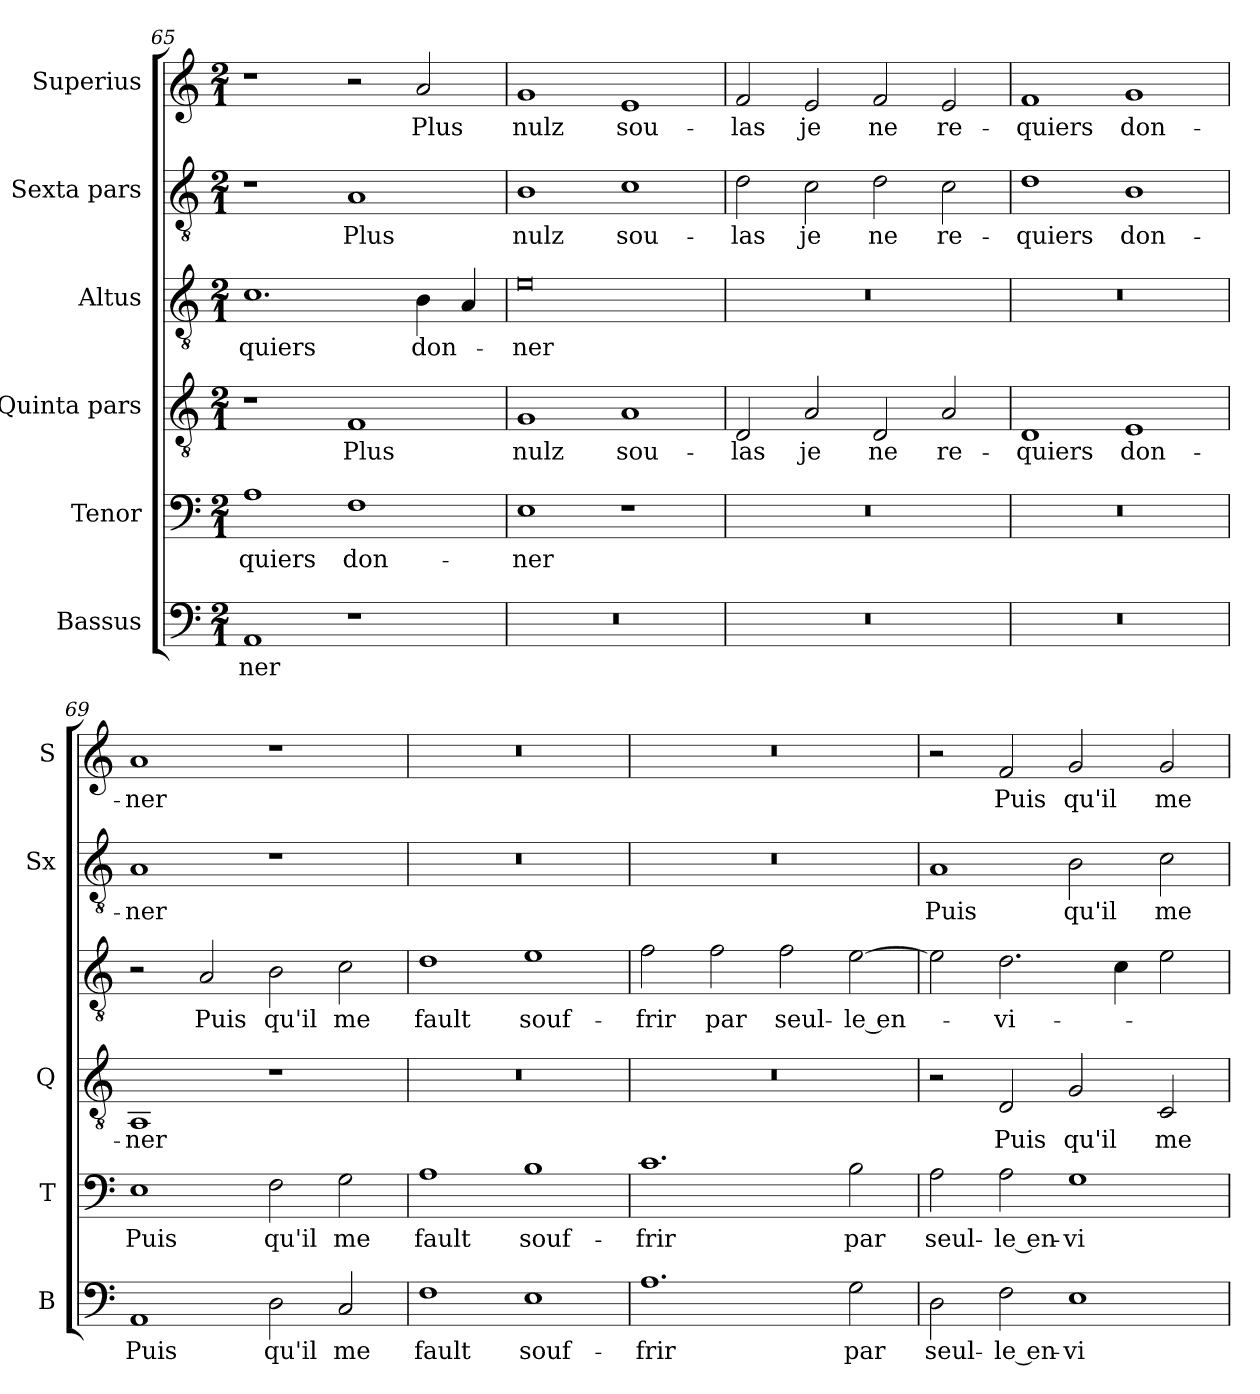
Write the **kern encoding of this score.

**kern	**text	**kern	**text	**kern	**text	**kern	**text	**kern	**text	**kern	**text
*part6	*part6	*part5	*part5	*part4	*part4	*part3	*part3	*part2	*part2	*part1	*part1
*staff6	*staff6	*staff5	*staff5	*staff4	*staff4	*staff3	*staff3	*staff2	*staff2	*staff1	*staff1
*I"Bassus	*	*I"Tenor	*	*I"Quinta pars	*	*I"Altus	*	*I"Sexta pars	*	*I"Superius	*
*I'B	*	*I'T	*	*I'Q	*	*	*	*I'Sx	*	*I'S	*
*clefF4	*	*clefF4	*	*clefGv2	*	*clefGv2	*	*clefGv2	*	*clefG2	*
*k[]	*	*k[]	*	*k[]	*	*k[]	*	*k[]	*	*k[]	*
*M2/1	*	*M2/1	*	*M2/1	*	*M2/1	*	*M2/1	*	*M2/1	*
=65	=65	=65	=65	=65	=65	=65	=65	=65	=65	=65	=65
1AA	-ner	1A	-quiers	1r	.	1.c	-quiers	1r	.	1r	.
1r	.	1F	don-	1F	Plus	.	.	1A	Plus	2r	.
.	.	.	.	.	.	4B\	don-	.	.	2a/	Plus
.	.	.	.	.	.	4A/	.	.	.	.	.
=66	=66	=66	=66	=66	=66	=66	=66	=66	=66	=66	=66
0r	.	1E	-ner	1G	nulz	0e	-ner	1B	nulz	1g	nulz
.	.	1r	.	1A	sou-	.	.	1c	sou-	1e	sou-
=67	=67	=67	=67	=67	=67	=67	=67	=67	=67	=67	=67
0r	.	0r	.	2D/	-las	0r	.	2d\	-las	2f/	-las
.	.	.	.	2A/	je	.	.	2c\	je	2e/	je
.	.	.	.	2D/	ne	.	.	2d\	ne	2f/	ne
.	.	.	.	2A/	re-	.	.	2c\	re-	2e/	re-
=68	=68	=68	=68	=68	=68	=68	=68	=68	=68	=68	=68
0r	.	0r	.	1D	-quiers	0r	.	1d	-quiers	1f	-quiers
.	.	.	.	1E	don-	.	.	1B	don-	1g	don-
=69	=69	=69	=69	=69	=69	=69	=69	=69	=69	=69	=69
1AA	Puis	1E	Puis	1AA	-ner	2r	.	1A	-ner	1a	-ner
.	.	.	.	.	.	2A/	Puis	.	.	.	.
2D\	qu'il	2F\	qu'il	1r	.	2B\	qu'il	1r	.	1r	.
2C/	me	2G\	me	.	.	2c\	me	.	.	.	.
=70	=70	=70	=70	=70	=70	=70	=70	=70	=70	=70	=70
1F	fault	1A	fault	0r	.	1d	fault	0r	.	0r	.
1E	souf-	1B	souf-	.	.	1e	souf-	.	.	.	.
=71	=71	=71	=71	=71	=71	=71	=71	=71	=71	=71	=71
1.A	-frir	1.c	-frir	0r	.	2f\	-frir	0r	.	0r	.
.	.	.	.	.	.	2f\	par	.	.	.	.
.	.	.	.	.	.	2f\	seul-	.	.	.	.
2G\	par	2B\	par	.	.	[2e\	-le en-	.	.	.	.
=72	=72	=72	=72	=72	=72	=72	=72	=72	=72	=72	=72
2D\	seul-	2A\	seul-	2r	.	2e\]	.	1A	Puis	2r	.
2F\	-le en-	2A\	-le en-	2D/	Puis	2.d\	-vi-	.	.	2f/	Puis
1E	-vi-	1G	-vi-	2G/	qu'il	.	.	2B\	qu'il	2g/	qu'il
.	.	.	.	.	.	4c\	.	.	.	.	.
.	.	.	.	2C/	me	2e\	.	2c\	me	2g/	me
=	=	=	=	=	=	=	=	=	=	=	=
*-	*-	*-	*-	*-	*-	*-	*-	*-	*-	*-	*-
